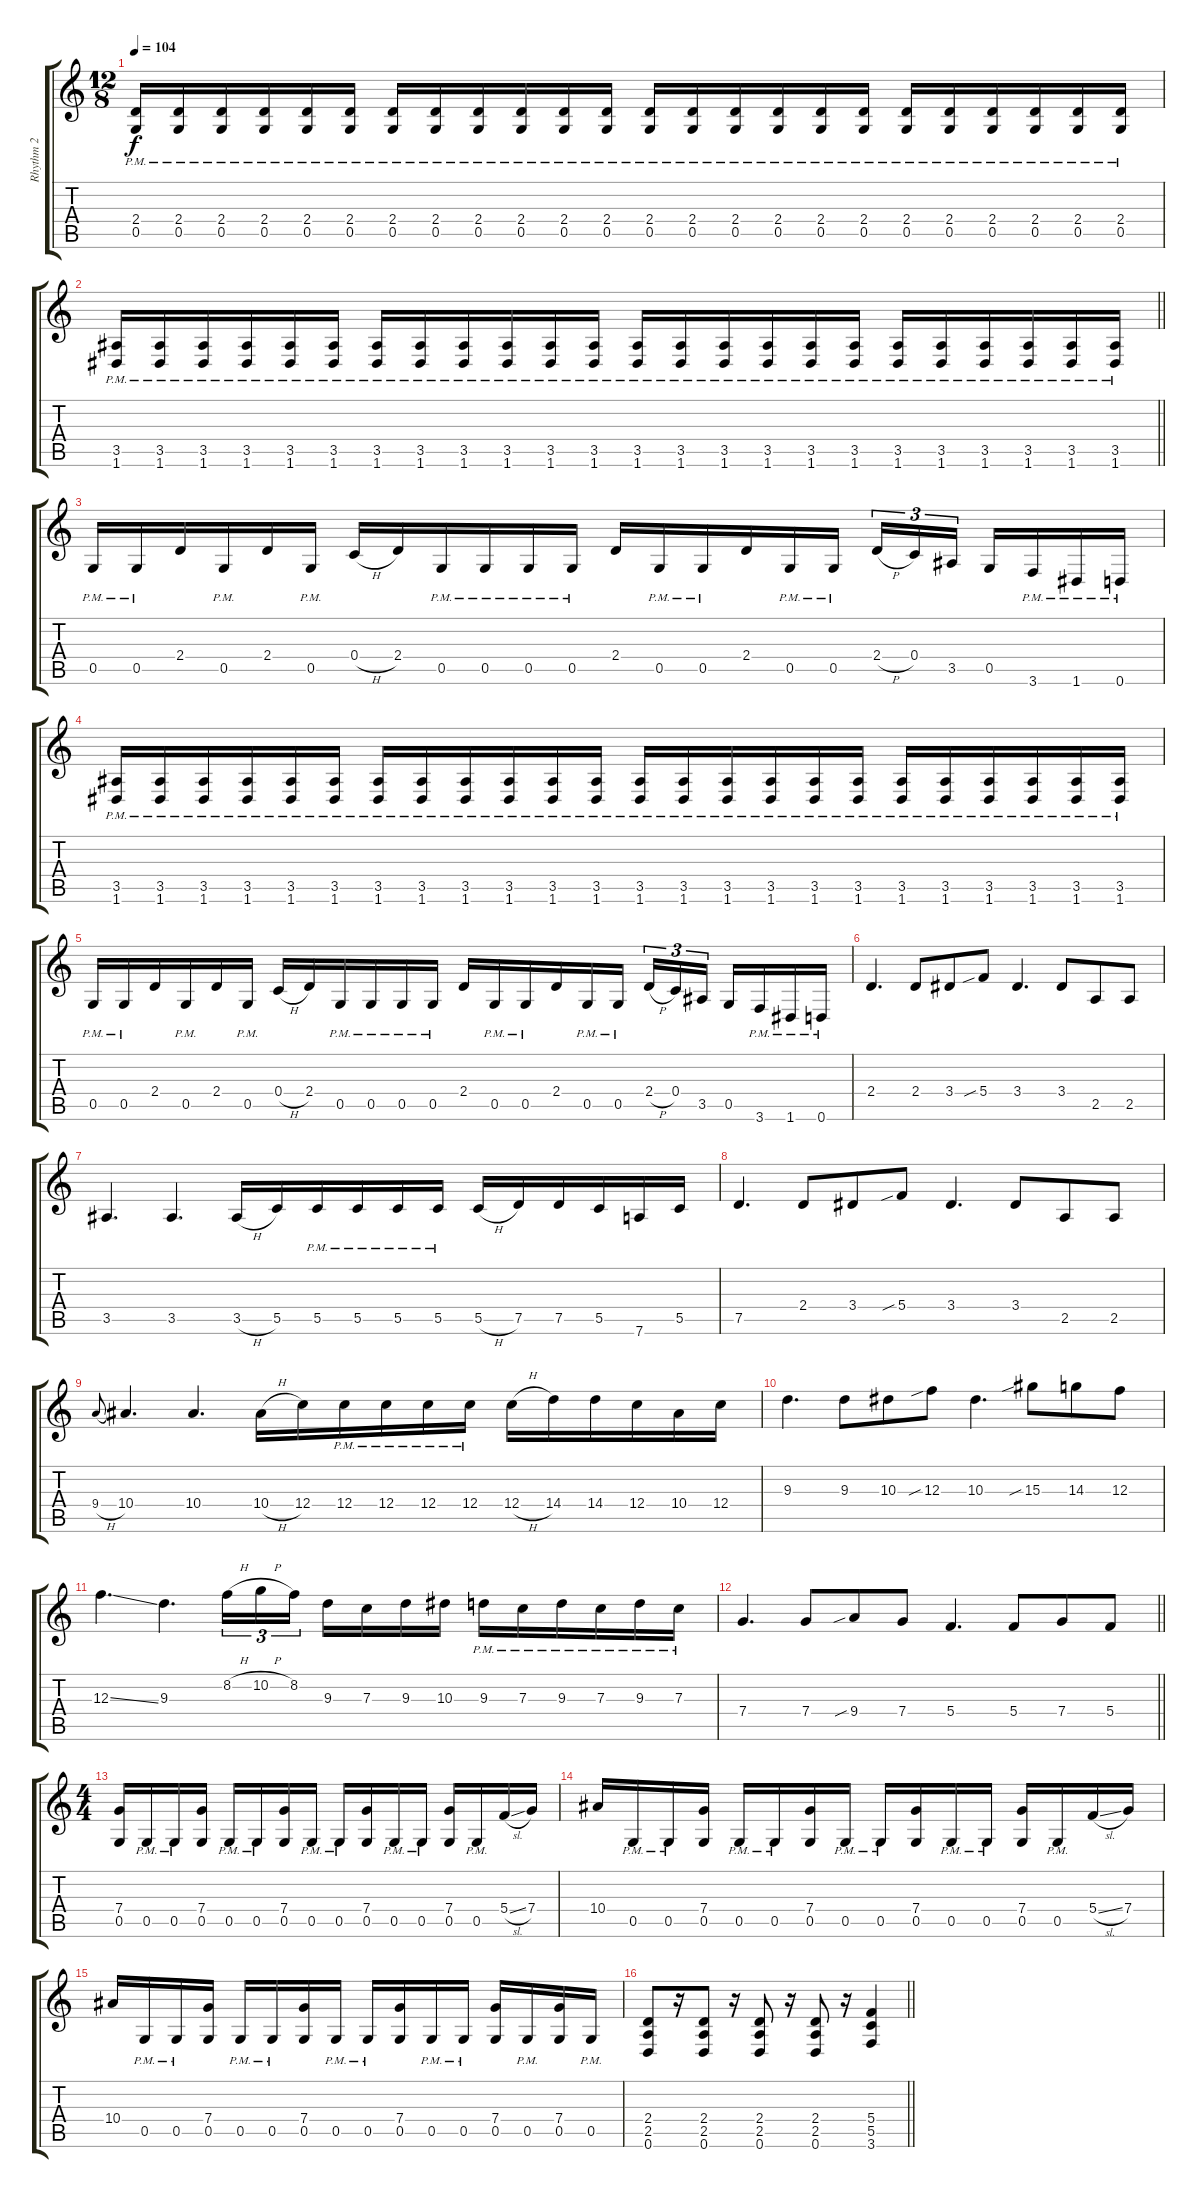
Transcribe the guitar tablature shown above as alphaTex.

\track ("Rhythm 2" "Rhythm 2") {instrument distortionguitar}
\staff {score tabs}
\tuning (D4 A3 F3 C3 G2 D2) {hide}
\ts (12 8)
\tempo 104
\clef g2
\ks c
(2.4{pm} 0.5{pm}).16{dy f} (2.4{pm} 0.5{pm}).16 (2.4{pm} 0.5{pm}).16 (2.4{pm} 0.5{pm}).16 (2.4{pm} 0.5{pm}).16 (2.4{pm} 0.5{pm}).16 (2.4{pm} 0.5{pm}).16 (2.4{pm} 0.5{pm}).16 (2.4{pm} 0.5{pm}).16 (2.4{pm} 0.5{pm}).16 (2.4{pm} 0.5{pm}).16 (2.4{pm} 0.5{pm}).16 (2.4{pm} 0.5{pm}).16 (2.4{pm} 0.5{pm}).16 (2.4{pm} 0.5{pm}).16 (2.4{pm} 0.5{pm}).16 (2.4{pm} 0.5{pm}).16 (2.4{pm} 0.5{pm}).16 (2.4{pm} 0.5{pm}).16 (2.4{pm} 0.5{pm}).16 (2.4{pm} 0.5{pm}).16 (2.4{pm} 0.5{pm}).16 (2.4{pm} 0.5{pm}).16 (2.4{pm} 0.5{pm}).16 |
\barLineRight lightlight
(3.5{pm} 1.6{pm}).16 (3.5{pm} 1.6{pm}).16 (3.5{pm} 1.6{pm}).16 (3.5{pm} 1.6{pm}).16 (3.5{pm} 1.6{pm}).16 (3.5{pm} 1.6{pm}).16 (3.5{pm} 1.6{pm}).16 (3.5{pm} 1.6{pm}).16 (3.5{pm} 1.6{pm}).16 (3.5{pm} 1.6{pm}).16 (3.5{pm} 1.6{pm}).16 (3.5{pm} 1.6{pm}).16 (3.5{pm} 1.6{pm}).16 (3.5{pm} 1.6{pm}).16 (3.5{pm} 1.6{pm}).16 (3.5{pm} 1.6{pm}).16 (3.5{pm} 1.6{pm}).16 (3.5{pm} 1.6{pm}).16 (3.5{pm} 1.6{pm}).16 (3.5{pm} 1.6{pm}).16 (3.5{pm} 1.6{pm}).16 (3.5{pm} 1.6{pm}).16 (3.5{pm} 1.6{pm}).16 (3.5{pm} 1.6{pm}).16 |
0.5{pm}.16 0.5{pm}.16 2.4.16 0.5{pm}.16 2.4.16 0.5{pm}.16 0.4{h}.16 2.4.16 0.5{pm}.16 0.5{pm}.16 0.5{pm}.16 0.5{pm}.16 2.4.16 0.5{pm}.16 0.5{pm}.16 2.4.16 0.5{pm}.16 0.5{pm}.16 2.4{h}.16{tu (3 2)} 0.4.16{tu (3 2)} 3.5.16{tu (3 2) beam splitsecondary} 0.5.16 3.6{pm}.16 1.6{pm}.16 0.6{pm}.16 |
(3.5{pm} 1.6{pm}).16 (3.5{pm} 1.6{pm}).16 (3.5{pm} 1.6{pm}).16 (3.5{pm} 1.6{pm}).16 (3.5{pm} 1.6{pm}).16 (3.5{pm} 1.6{pm}).16 (3.5{pm} 1.6{pm}).16 (3.5{pm} 1.6{pm}).16 (3.5{pm} 1.6{pm}).16 (3.5{pm} 1.6{pm}).16 (3.5{pm} 1.6{pm}).16 (3.5{pm} 1.6{pm}).16 (3.5{pm} 1.6{pm}).16 (3.5{pm} 1.6{pm}).16 (3.5{pm} 1.6{pm}).16 (3.5{pm} 1.6{pm}).16 (3.5{pm} 1.6{pm}).16 (3.5{pm} 1.6{pm}).16 (3.5{pm} 1.6{pm}).16 (3.5{pm} 1.6{pm}).16 (3.5{pm} 1.6{pm}).16 (3.5{pm} 1.6{pm}).16 (3.5{pm} 1.6{pm}).16 (3.5{pm} 1.6{pm}).16 |
0.5{pm}.16 0.5{pm}.16 2.4.16 0.5{pm}.16 2.4.16 0.5{pm}.16 0.4{h}.16 2.4.16 0.5{pm}.16 0.5{pm}.16 0.5{pm}.16 0.5{pm}.16 2.4.16 0.5{pm}.16 0.5{pm}.16 2.4.16 0.5{pm}.16 0.5{pm}.16 2.4{h}.16{tu (3 2)} 0.4.16{tu (3 2)} 3.5.16{tu (3 2) beam splitsecondary} 0.5.16 3.6{pm}.16 1.6{pm}.16 0.6{pm}.16 |
2.4.4{d} 2.4.8 3.4.8 5.4{sib}.8 3.4.4{d} 3.4.8 2.5.8 2.5.8 |
3.5.4{d} 3.5.4{d} 3.5{h}.16 5.5.16 5.5{pm}.16 5.5{pm}.16 5.5{pm}.16 5.5{pm}.16 5.5{h}.16 7.5.16 7.5.16 5.5.16 7.6.16 5.5.16 |
7.5.4{d} 2.4.8 3.4.8 5.4{sib}.8 3.4.4{d} 3.4.8 2.5.8 2.5.8 |
9.4{h}.8{gr onbeat} 10.4.4{d} 10.4.4{d} 10.4{h}.16 12.4.16 12.4{pm}.16 12.4{pm}.16 12.4{pm}.16 12.4{pm}.16 12.4{h}.16 14.4.16 14.4.16 12.4.16 10.4.16 12.4.16 |
9.3.4{d} 9.3.8 10.3.8 12.3{sib}.8 10.3.4{d} 15.3{sib}.8 14.3.8 12.3.8 |
12.3{ss}.4{d} 9.3.4{d} 8.2{h}.16{tu (3 2)} 10.2{h}.16{tu (3 2)} 8.2.16{tu (3 2) beam splitsecondary} 9.3.16 7.3.16 9.3.16 10.3.16 9.3{pm}.16 7.3{pm}.16 9.3{pm}.16 7.3{pm}.16 9.3{pm}.16 7.3{pm}.16 |
\barLineRight lightlight
7.4.4{d} 7.4.8 9.4{sib}.8 7.4.8 5.4.4{d} 5.4.8 7.4.8 5.4.8 |
\ts (4 4)
(7.4 0.5).16 0.5{pm}.16 0.5{pm}.16 (7.4 0.5).16 0.5{pm}.16 0.5{pm}.16 (7.4 0.5).16 0.5{pm}.16 0.5{pm}.16 (7.4 0.5).16 0.5{pm}.16 0.5{pm}.16 (7.4 0.5).16 0.5{pm}.16 5.4{sl}.16 7.4.16 |
10.4.16 0.5{pm}.16 0.5{pm}.16 (7.4 0.5).16 0.5{pm}.16 0.5{pm}.16 (7.4 0.5).16 0.5{pm}.16 0.5{pm}.16 (7.4 0.5).16 0.5{pm}.16 0.5{pm}.16 (7.4 0.5).16 0.5{pm}.16 5.4{sl}.16 7.4.16 |
10.4.16 0.5{pm}.16 0.5{pm}.16 (7.4 0.5).16 0.5{pm}.16 0.5{pm}.16 (7.4 0.5).16 0.5{pm}.16 0.5{pm}.16 (7.4 0.5).16 0.5{pm}.16 0.5{pm}.16 (7.4 0.5).16 0.5{pm}.16 (7.4 0.5).16 0.5{pm}.16 |
\barLineRight lightlight
(2.4 2.5 0.6).8 r.16 (2.4 2.5 0.6).8 r.16 (2.4 2.5 0.6).8 r.16 (2.4 2.5 0.6).8 r.16 (5.4 5.5 3.6).4
